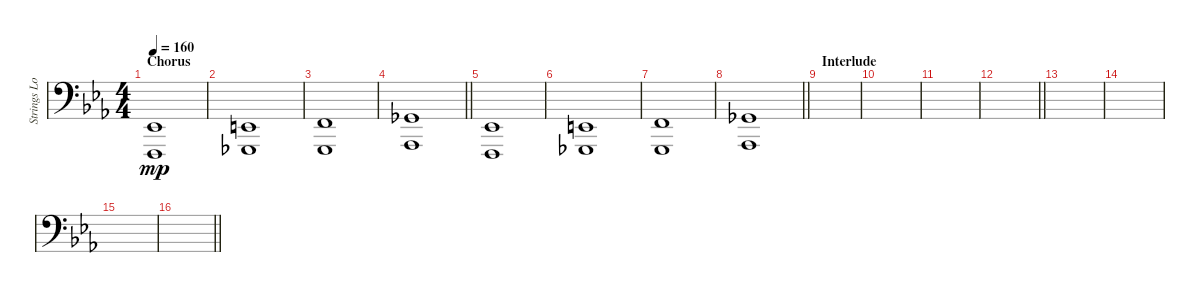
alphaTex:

\track ("Strings Low" "Strings Lo") {instrument stringensemble1}
\staff {score}
\tuning (G2 D2 A1 E1) {hide}
\ts (4 4)
\section ("" "Chorus")
\tempo 160
\clef f4
\ks eb
(1.2 1.4).1{dy mp} |
(2.2 2.4).1 |
(3.2 3.4).1 |
\barLineRight lightlight
(4.2 4.4).1 |
\section ("" "")
(1.2 1.4).1 |
(2.2 2.4).1 |
(3.2 3.4).1 |
\barLineRight lightlight
(4.2 4.4).1 |
\section ("" "Interlude")
|
|
|
\barLineRight lightlight
|
\section ("" "")
|
|
|
\barLineRight lightlight
